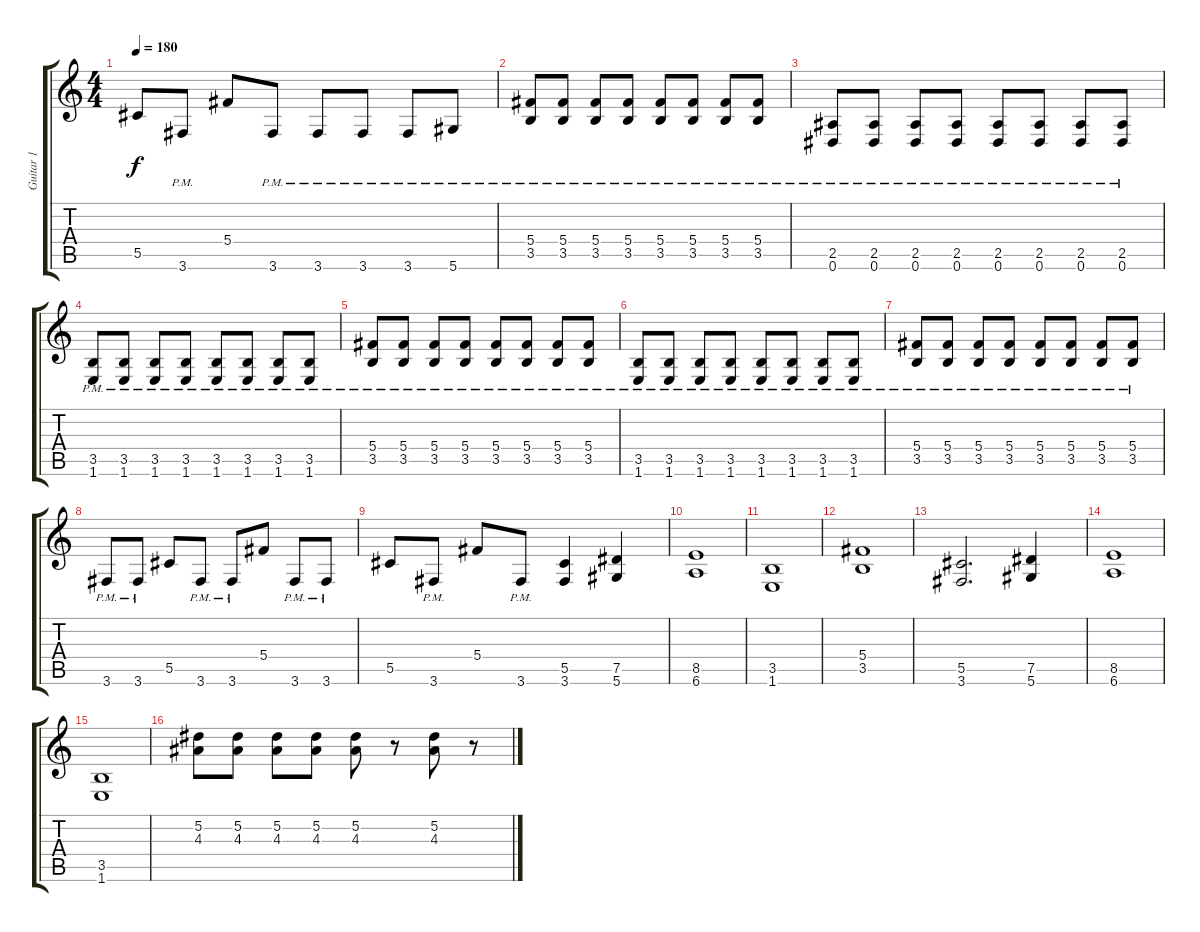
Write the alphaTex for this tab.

\track ("Guitar 1" "Guitar 1") {instrument overdrivenguitar}
\staff {score tabs}
\tuning (Eb4 Bb3 Gb3 Db3 Ab2 Eb2) {hide}
\ts (4 4)
\tempo 180
\clef g2
\ks c
5.5.8{dy f} 3.6{pm}.8 5.4.8 3.6{pm}.8 3.6{pm}.8 3.6{pm}.8 3.6{pm}.8 5.6{pm}.8 |
(5.4{pm} 3.5{pm}).8 (5.4{pm} 3.5{pm}).8 (5.4{pm} 3.5{pm}).8 (5.4{pm} 3.5{pm}).8 (5.4{pm} 3.5{pm}).8 (5.4{pm} 3.5{pm}).8 (5.4{pm} 3.5{pm}).8 (5.4{pm} 3.5{pm}).8 |
(2.5{pm} 0.6{pm}).8 (2.5{pm} 0.6{pm}).8 (2.5{pm} 0.6{pm}).8 (2.5{pm} 0.6{pm}).8 (2.5{pm} 0.6{pm}).8 (2.5{pm} 0.6{pm}).8 (2.5{pm} 0.6{pm}).8 (2.5{pm} 0.6{pm}).8 |
(3.5{pm} 1.6{pm}).8 (3.5{pm} 1.6{pm}).8 (3.5{pm} 1.6{pm}).8 (3.5{pm} 1.6{pm}).8 (3.5{pm} 1.6{pm}).8 (3.5{pm} 1.6{pm}).8 (3.5{pm} 1.6{pm}).8 (3.5{pm} 1.6{pm}).8 |
(5.4{pm} 3.5{pm}).8 (5.4{pm} 3.5{pm}).8 (5.4{pm} 3.5{pm}).8 (5.4{pm} 3.5{pm}).8 (5.4{pm} 3.5{pm}).8 (5.4{pm} 3.5{pm}).8 (5.4{pm} 3.5{pm}).8 (5.4{pm} 3.5{pm}).8 |
(3.5{pm} 1.6{pm}).8 (3.5{pm} 1.6{pm}).8 (3.5{pm} 1.6{pm}).8 (3.5{pm} 1.6{pm}).8 (3.5{pm} 1.6{pm}).8 (3.5{pm} 1.6{pm}).8 (3.5{pm} 1.6{pm}).8 (3.5{pm} 1.6{pm}).8 |
(5.4{pm} 3.5{pm}).8 (5.4{pm} 3.5{pm}).8 (5.4{pm} 3.5{pm}).8 (5.4{pm} 3.5{pm}).8 (5.4{pm} 3.5{pm}).8 (5.4{pm} 3.5{pm}).8 (5.4{pm} 3.5{pm}).8 (5.4{pm} 3.5{pm}).8 |
3.6{pm}.8 3.6{pm}.8 5.5.8 3.6{pm}.8 3.6{pm}.8 5.4.8 3.6{pm}.8 3.6{pm}.8 |
5.5.8 3.6{pm}.8 5.4.8 3.6{pm}.8 (5.5 3.6).4 (7.5 5.6).4 |
(8.5 6.6).1 |
(3.5 1.6).1 |
(5.4 3.5).1 |
(5.5 3.6).2{d} (7.5 5.6).4 |
(8.5 6.6).1 |
(3.5 1.6).1 |
(5.2 4.3).8 (5.2 4.3).8 (5.2 4.3).8 (5.2 4.3).8 (5.2 4.3).8 r.8 (5.2 4.3).8 r.8
